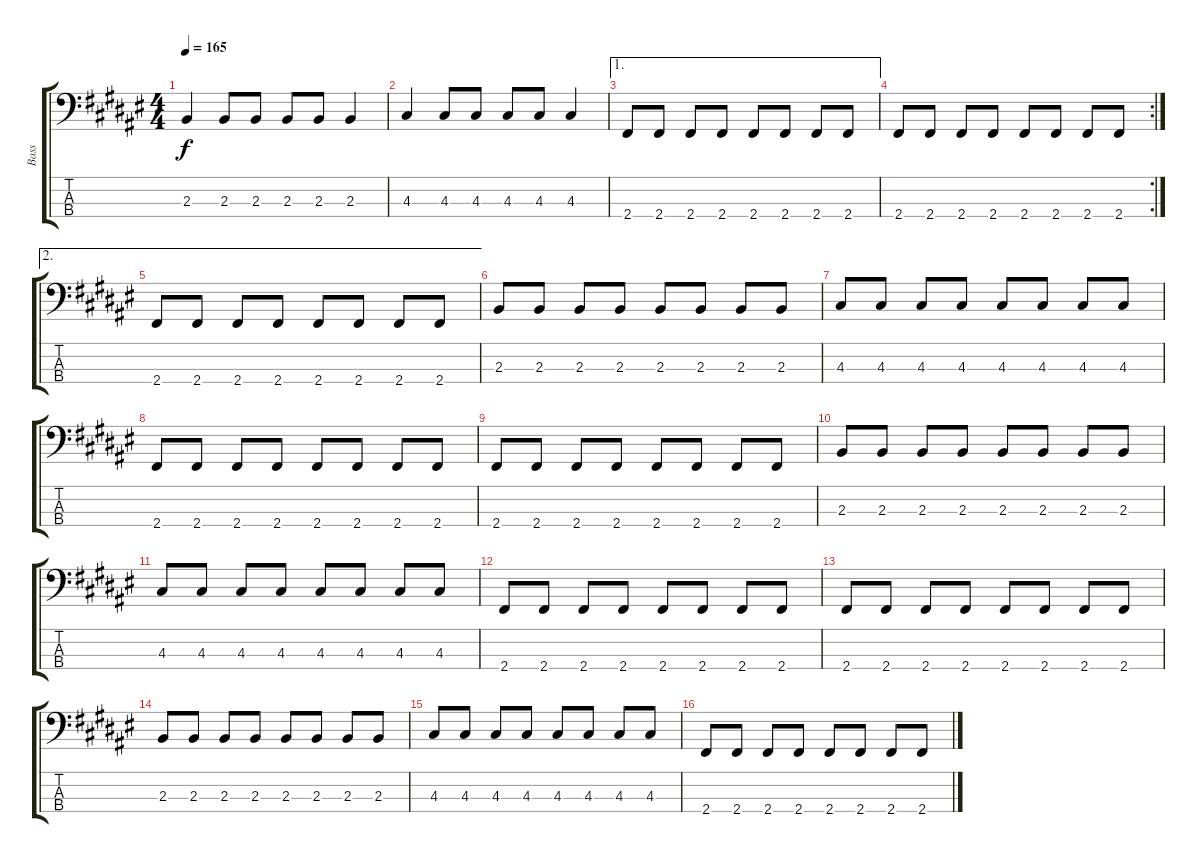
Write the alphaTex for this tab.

\track ("Bass" "Bass") {instrument electricbassfinger}
\staff {score tabs}
\tuning (G2 D2 A1 E1) {hide}
\ts (4 4)
\tempo 165
\clef f4
\ks f#
2.3.4{dy f} 2.3.8 2.3.8 2.3.8 2.3.8 2.3.4 |
4.3.4 4.3.8 4.3.8 4.3.8 4.3.8 4.3.4 |
\ae 1
2.4.8 2.4.8 2.4.8 2.4.8 2.4.8 2.4.8 2.4.8 2.4.8 |
\rc 2
2.4.8 2.4.8 2.4.8 2.4.8 2.4.8 2.4.8 2.4.8 2.4.8 |
\ae 2
2.4.8 2.4.8 2.4.8 2.4.8 2.4.8 2.4.8 2.4.8 2.4.8 |
2.3.8 2.3.8 2.3.8 2.3.8 2.3.8 2.3.8 2.3.8 2.3.8 |
4.3.8 4.3.8 4.3.8 4.3.8 4.3.8 4.3.8 4.3.8 4.3.8 |
2.4.8 2.4.8 2.4.8 2.4.8 2.4.8 2.4.8 2.4.8 2.4.8 |
2.4.8 2.4.8 2.4.8 2.4.8 2.4.8 2.4.8 2.4.8 2.4.8 |
2.3.8 2.3.8 2.3.8 2.3.8 2.3.8 2.3.8 2.3.8 2.3.8 |
4.3.8 4.3.8 4.3.8 4.3.8 4.3.8 4.3.8 4.3.8 4.3.8 |
2.4.8 2.4.8 2.4.8 2.4.8 2.4.8 2.4.8 2.4.8 2.4.8 |
2.4.8 2.4.8 2.4.8 2.4.8 2.4.8 2.4.8 2.4.8 2.4.8 |
2.3.8 2.3.8 2.3.8 2.3.8 2.3.8 2.3.8 2.3.8 2.3.8 |
4.3.8 4.3.8 4.3.8 4.3.8 4.3.8 4.3.8 4.3.8 4.3.8 |
2.4.8 2.4.8 2.4.8 2.4.8 2.4.8 2.4.8 2.4.8 2.4.8
